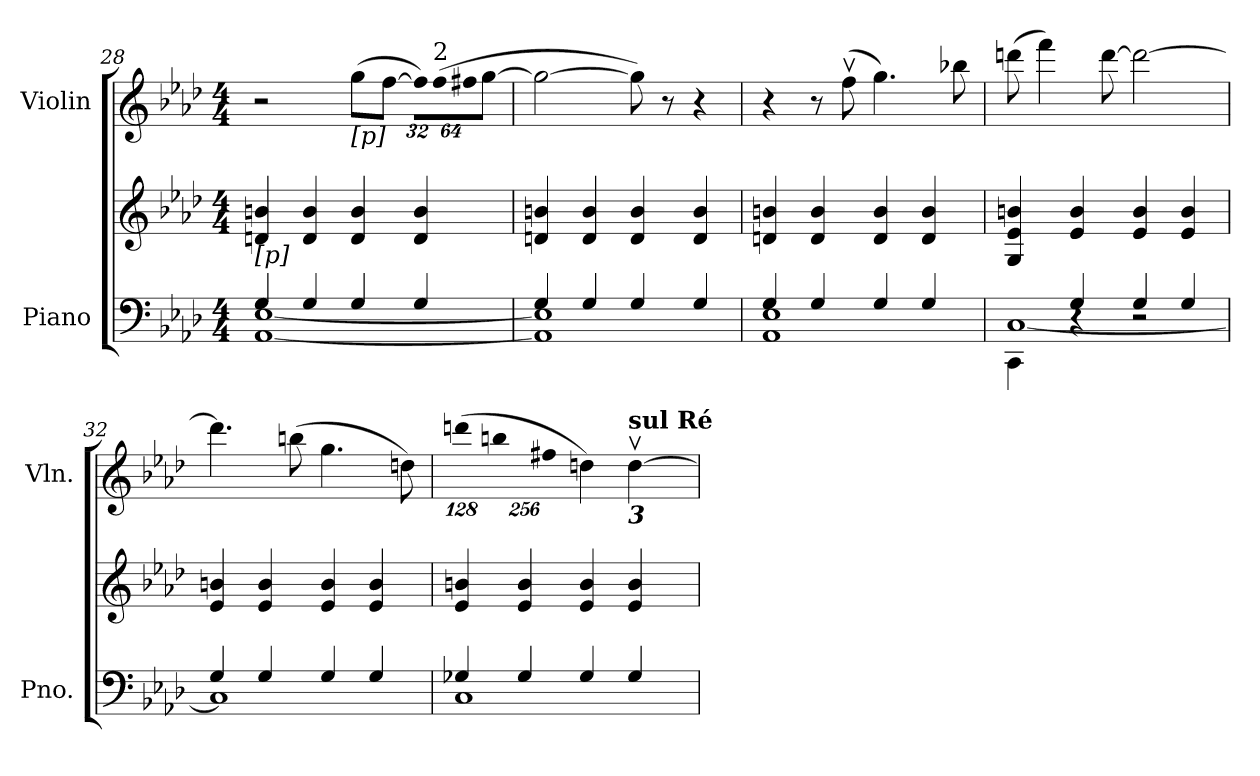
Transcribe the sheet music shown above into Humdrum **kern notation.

**kern	**kern	**kern
*part2	*part2	*part1
*staff3	*staff2	*staff1
*I"Piano	*	*I"Violin
*I'Pno.	*	*I'Vln.
!!LO:PB:g=z
*clefF4	*clefG2	*clefG2
*k[b-e-a-d-]	*k[b-e-a-d-]	*k[b-e-a-d-]
*A-:	*A-:	*A-:
*M4/4	*M4/4	*M4/4
*MM108	*MM108	*MM108
=28	=28	=28
*^	*	*
!	!	!LO:TX:b:t=[p]	!
4Gi/	[<1AA-i [<1E-i	4dni/ 4bni	2r
4Gi/	.	4di/ 4bi	.
!	!	!	!LO:TX:b:t=[p]
4Gi/	.	4di/ 4bi	(8ggi\L
.	.	.	[>8ffi\J
*	*	*	*Xbrackettup
!	!	!	!LO:N:vis=16
4Gi/	.	4di/ 4bi	512%21ffi\LL])
!	!	!	!LO:TX:a:t=2
!	!	!	!LO:N:vis=16
.	.	.	(1024%43ffi\
!	!	!	!LO:N:vis=16
.	.	.	1024%43ff#Xi\J
.	.	.	[>8ggi\J
=29	=29	=29	=29
4Gi/	1AA-i] 1E-i]	4dni/ 4bni	2ggi\_>
4Gi/	.	4di/ 4bi	.
4Gi/	.	4di/ 4bi	8ggi\])
.	.	.	8r
4Gi/	.	4di/ 4bi	4r
=30	=30	=30	=30
4Gi/	1AA-i 1E-i	4dni/ 4bni	4r
4Gi/	.	4di/ 4bi	8r
.	.	.	(8ffvi\
4Gi/	.	4di/ 4bi	4.ggi\)
4Gi/	.	4di/ 4bi	.
.	.	.	8bb-Xi\
=31	=31	=31	=31
*	*^	*	*
4ryy	[<1Ci	4CCi\	4Gi/ 4e-i 4bni	(8dddni\
.	.	.	.	4fffi\)
4Gi/	.	4r	4e-i/ 4bi	.
.	.	.	.	[>8dddi\
4Gi/	.	2r	4e-i/ 4bi	2dddi\_>
4Gi/	.	.	4e-i/ 4bi	.
*	*v	*v	*	*
=32	=32	=32	=32
4Gi/	1Ci]	4e-i/ 4bni	4.dddni\]
4Gi/	.	4e-i/ 4bi	.
.	.	.	(8bbni\
4Gi/	.	4e-i/ 4bi	4.ggi\
4Gi/	.	4e-i/ 4bi	.
.	.	.	8ddni\)
=33	=33	=33	=33
!	!	!	!LO:N:vis=4
4G-Xi/	1Ci	4e-i/ 4bni	(512%85dddni\
!	!	!	!LO:N:vis=4
.	.	.	1024%171bbni\
4G-i/	.	4e-i/ 4bi	.
!	!	!	!LO:N:vis=4
.	.	.	1024%171ff#Xi\
4G-i/	.	4e-i/ 4bi	4ddni\)
!	!	!	!LO:TX:a:B:t=sul Ré
!	!	!	!LO:TX:b:Bi:t=3
4G-i/	.	4e-i/ 4bi	[>4ddvi\
*v	*v	*	*
=	=	=
*-	*-	*-
